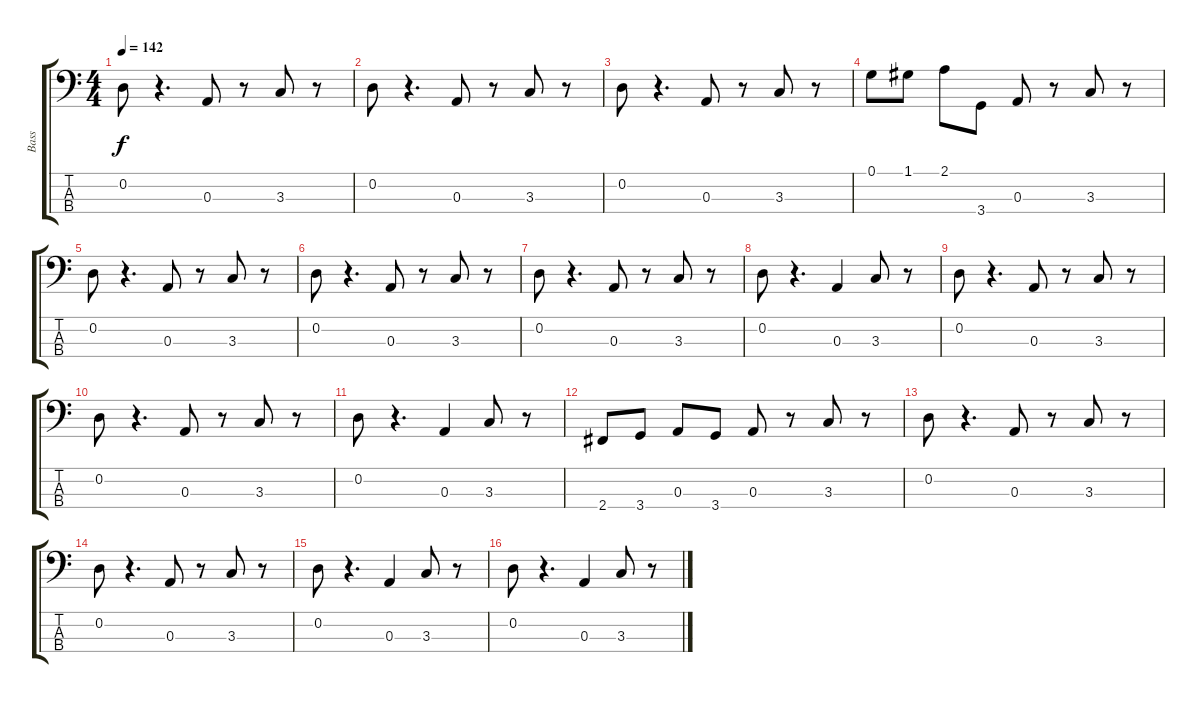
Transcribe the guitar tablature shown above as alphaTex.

\track ("Bass" "Bass") {instrument slapbass2}
\staff {score tabs}
\tuning (G2 D2 A1 E1) {hide}
\ts (4 4)
\tempo 142
\clef f4
\ks c
0.2.8{dy f} r.4{d} 0.3.8 r.8 3.3.8 r.8 |
0.2.8 r.4{d} 0.3.8 r.8 3.3.8 r.8 |
0.2.8 r.4{d} 0.3.8 r.8 3.3.8 r.8 |
0.1.8 1.1.8 2.1.8 3.4.8 0.3.8 r.8 3.3.8 r.8 |
0.2.8 r.4{d} 0.3.8 r.8 3.3.8 r.8 |
0.2.8 r.4{d} 0.3.8 r.8 3.3.8 r.8 |
0.2.8 r.4{d} 0.3.8 r.8 3.3.8 r.8 |
0.2.8 r.4{d} 0.3.4 3.3.8 r.8 |
0.2.8 r.4{d} 0.3.8 r.8 3.3.8 r.8 |
0.2.8 r.4{d} 0.3.8 r.8 3.3.8 r.8 |
0.2.8 r.4{d} 0.3.4 3.3.8 r.8 |
2.4.8 3.4.8 0.3.8 3.4.8 0.3.8 r.8 3.3.8 r.8 |
0.2.8 r.4{d} 0.3.8 r.8 3.3.8 r.8 |
0.2.8 r.4{d} 0.3.8 r.8 3.3.8 r.8 |
0.2.8 r.4{d} 0.3.4 3.3.8 r.8 |
0.2.8 r.4{d} 0.3.4 3.3.8 r.8
